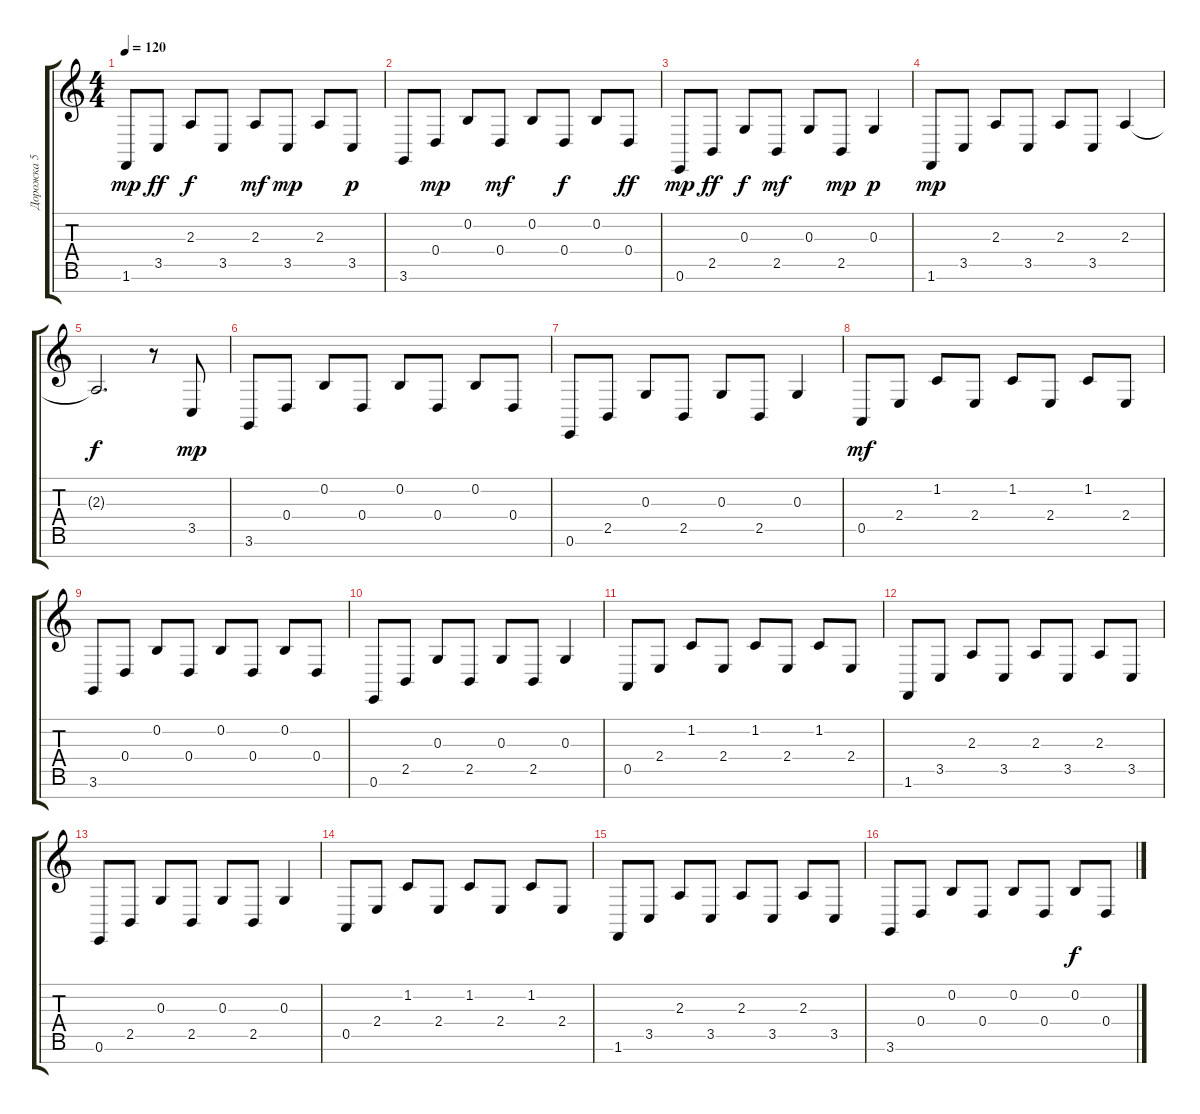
\track ("Дорожка 5" "Дорожка 5") {instrument acousticgrandpiano}
\staff {score tabs}
\tuning (E4 B3 G3 D3 A2 E2 B1) {hide}
\ts (4 4)
\tempo 120
\clef g2
\ks c
1.6.8{dy mp} 3.5.8{dy ff} 2.3.8{dy f} 3.5.8 2.3.8{dy mf} 3.5.8{dy mp} 2.3.8 3.5.8{dy p} |
3.6.8 0.4.8{dy mp} 0.2.8 0.4.8{dy mf} 0.2.8 0.4.8{dy f} 0.2.8 0.4.8{dy ff} |
0.6.8{dy mp} 2.5.8{dy ff} 0.3.8{dy f} 2.5.8{dy mf} 0.3.8 2.5.8{dy mp} 0.3.4{dy p} |
1.6.8{dy mp} 3.5.8 2.3.8 3.5.8 2.3.8 3.5.8 2.3.4 |
2.3{t}.2{d dy f} r.8 3.5.8{dy mp} |
3.6.8 0.4.8 0.2.8 0.4.8 0.2.8 0.4.8 0.2.8 0.4.8 |
0.6.8 2.5.8 0.3.8 2.5.8 0.3.8 2.5.8 0.3.4 |
0.5.8{dy mf} 2.4.8 1.2.8 2.4.8 1.2.8 2.4.8 1.2.8 2.4.8 |
3.6.8 0.4.8 0.2.8 0.4.8 0.2.8 0.4.8 0.2.8 0.4.8 |
0.6.8 2.5.8 0.3.8 2.5.8 0.3.8 2.5.8 0.3.4 |
0.5.8 2.4.8 1.2.8 2.4.8 1.2.8 2.4.8 1.2.8 2.4.8 |
1.6.8 3.5.8 2.3.8 3.5.8 2.3.8 3.5.8 2.3.8 3.5.8 |
0.6.8 2.5.8 0.3.8 2.5.8 0.3.8 2.5.8 0.3.4 |
0.5.8 2.4.8 1.2.8 2.4.8 1.2.8 2.4.8 1.2.8 2.4.8 |
1.6.8 3.5.8 2.3.8 3.5.8 2.3.8 3.5.8 2.3.8 3.5.8 |
3.6.8 0.4.8 0.2.8 0.4.8 0.2.8 0.4.8 0.2.8{dy f} 0.4.8
